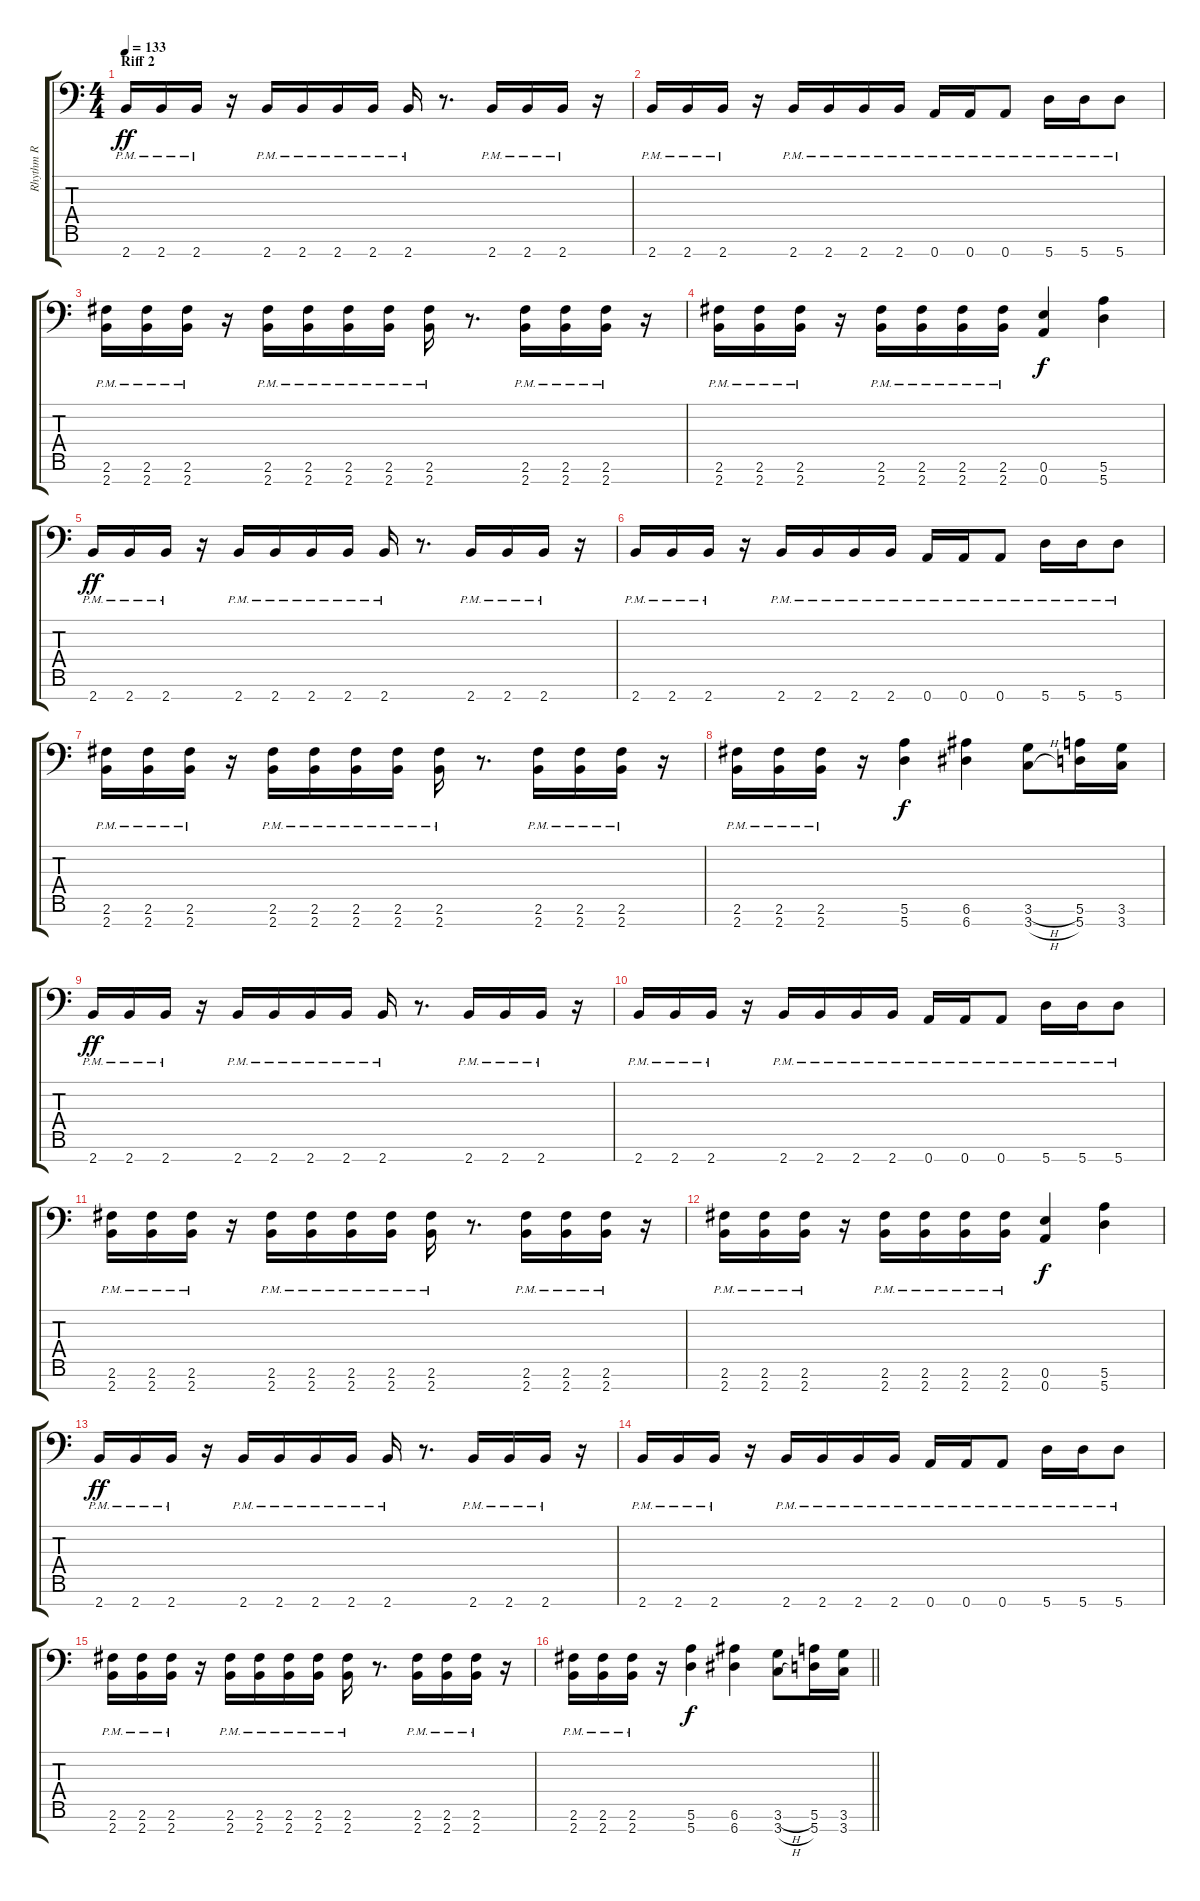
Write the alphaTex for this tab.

\track ("Rhythm R" "Rhythm R") {instrument overdrivenguitar}
\staff {score tabs}
\tuning (E4 B3 G3 D3 A2 E2 A1) {hide}
\ts (4 4)
\section ("" "Riff 2")
\tempo 133
\clef f4
\ks c
2.7{pm}.16{dy ff} 2.7{pm}.16 2.7{pm}.16 r.16 2.7{pm}.16 2.7{pm}.16 2.7{pm}.16 2.7{pm}.16 2.7{pm}.16 r.8{d} 2.7{pm}.16 2.7{pm}.16 2.7{pm}.16 r.16 |
2.7{pm}.16 2.7{pm}.16 2.7{pm}.16 r.16 2.7{pm}.16 2.7{pm}.16 2.7{pm}.16 2.7{pm}.16 0.7{pm}.16 0.7{pm}.16 0.7{pm}.8 5.7{pm}.16 5.7{pm}.16 5.7{pm}.8 |
(2.6{pm} 2.7{pm}).16 (2.6{pm} 2.7{pm}).16 (2.6{pm} 2.7{pm}).16 r.16 (2.6{pm} 2.7{pm}).16 (2.6{pm} 2.7{pm}).16 (2.6{pm} 2.7{pm}).16 (2.6{pm} 2.7{pm}).16 (2.6{pm} 2.7{pm}).16 r.8{d} (2.6{pm} 2.7{pm}).16 (2.6{pm} 2.7{pm}).16 (2.6{pm} 2.7{pm}).16 r.16 |
(2.6{pm} 2.7{pm}).16 (2.6{pm} 2.7{pm}).16 (2.6{pm} 2.7{pm}).16 r.16 (2.6{pm} 2.7{pm}).16 (2.6{pm} 2.7{pm}).16 (2.6{pm} 2.7{pm}).16 (2.6{pm} 2.7{pm}).16 (0.6 0.7).4{dy f} (5.6 5.7).4 |
2.7{pm}.16{dy ff} 2.7{pm}.16 2.7{pm}.16 r.16 2.7{pm}.16 2.7{pm}.16 2.7{pm}.16 2.7{pm}.16 2.7{pm}.16 r.8{d} 2.7{pm}.16 2.7{pm}.16 2.7{pm}.16 r.16 |
2.7{pm}.16 2.7{pm}.16 2.7{pm}.16 r.16 2.7{pm}.16 2.7{pm}.16 2.7{pm}.16 2.7{pm}.16 0.7{pm}.16 0.7{pm}.16 0.7{pm}.8 5.7{pm}.16 5.7{pm}.16 5.7{pm}.8 |
(2.6{pm} 2.7{pm}).16 (2.6{pm} 2.7{pm}).16 (2.6{pm} 2.7{pm}).16 r.16 (2.6{pm} 2.7{pm}).16 (2.6{pm} 2.7{pm}).16 (2.6{pm} 2.7{pm}).16 (2.6{pm} 2.7{pm}).16 (2.6{pm} 2.7{pm}).16 r.8{d} (2.6{pm} 2.7{pm}).16 (2.6{pm} 2.7{pm}).16 (2.6{pm} 2.7{pm}).16 r.16 |
(2.6{pm} 2.7{pm}).16 (2.6{pm} 2.7{pm}).16 (2.6{pm} 2.7{pm}).16 r.16 (5.6 5.7).4{dy f} (6.6 6.7).4 (3.6{h} 3.7{h}).8 (5.6 5.7).16 (3.6 3.7).16 |
2.7{pm}.16{dy ff} 2.7{pm}.16 2.7{pm}.16 r.16 2.7{pm}.16 2.7{pm}.16 2.7{pm}.16 2.7{pm}.16 2.7{pm}.16 r.8{d} 2.7{pm}.16 2.7{pm}.16 2.7{pm}.16 r.16 |
2.7{pm}.16 2.7{pm}.16 2.7{pm}.16 r.16 2.7{pm}.16 2.7{pm}.16 2.7{pm}.16 2.7{pm}.16 0.7{pm}.16 0.7{pm}.16 0.7{pm}.8 5.7{pm}.16 5.7{pm}.16 5.7{pm}.8 |
(2.6{pm} 2.7{pm}).16 (2.6{pm} 2.7{pm}).16 (2.6{pm} 2.7{pm}).16 r.16 (2.6{pm} 2.7{pm}).16 (2.6{pm} 2.7{pm}).16 (2.6{pm} 2.7{pm}).16 (2.6{pm} 2.7{pm}).16 (2.6{pm} 2.7{pm}).16 r.8{d} (2.6{pm} 2.7{pm}).16 (2.6{pm} 2.7{pm}).16 (2.6{pm} 2.7{pm}).16 r.16 |
(2.6{pm} 2.7{pm}).16 (2.6{pm} 2.7{pm}).16 (2.6{pm} 2.7{pm}).16 r.16 (2.6{pm} 2.7{pm}).16 (2.6{pm} 2.7{pm}).16 (2.6{pm} 2.7{pm}).16 (2.6{pm} 2.7{pm}).16 (0.6 0.7).4{dy f} (5.6 5.7).4 |
2.7{pm}.16{dy ff} 2.7{pm}.16 2.7{pm}.16 r.16 2.7{pm}.16 2.7{pm}.16 2.7{pm}.16 2.7{pm}.16 2.7{pm}.16 r.8{d} 2.7{pm}.16 2.7{pm}.16 2.7{pm}.16 r.16 |
2.7{pm}.16 2.7{pm}.16 2.7{pm}.16 r.16 2.7{pm}.16 2.7{pm}.16 2.7{pm}.16 2.7{pm}.16 0.7{pm}.16 0.7{pm}.16 0.7{pm}.8 5.7{pm}.16 5.7{pm}.16 5.7{pm}.8 |
(2.6{pm} 2.7{pm}).16 (2.6{pm} 2.7{pm}).16 (2.6{pm} 2.7{pm}).16 r.16 (2.6{pm} 2.7{pm}).16 (2.6{pm} 2.7{pm}).16 (2.6{pm} 2.7{pm}).16 (2.6{pm} 2.7{pm}).16 (2.6{pm} 2.7{pm}).16 r.8{d} (2.6{pm} 2.7{pm}).16 (2.6{pm} 2.7{pm}).16 (2.6{pm} 2.7{pm}).16 r.16 |
\barLineRight lightlight
(2.6{pm} 2.7{pm}).16 (2.6{pm} 2.7{pm}).16 (2.6{pm} 2.7{pm}).16 r.16 (5.6 5.7).4{dy f} (6.6 6.7).4 (3.6{h} 3.7{h}).8 (5.6 5.7).16 (3.6 3.7).16
